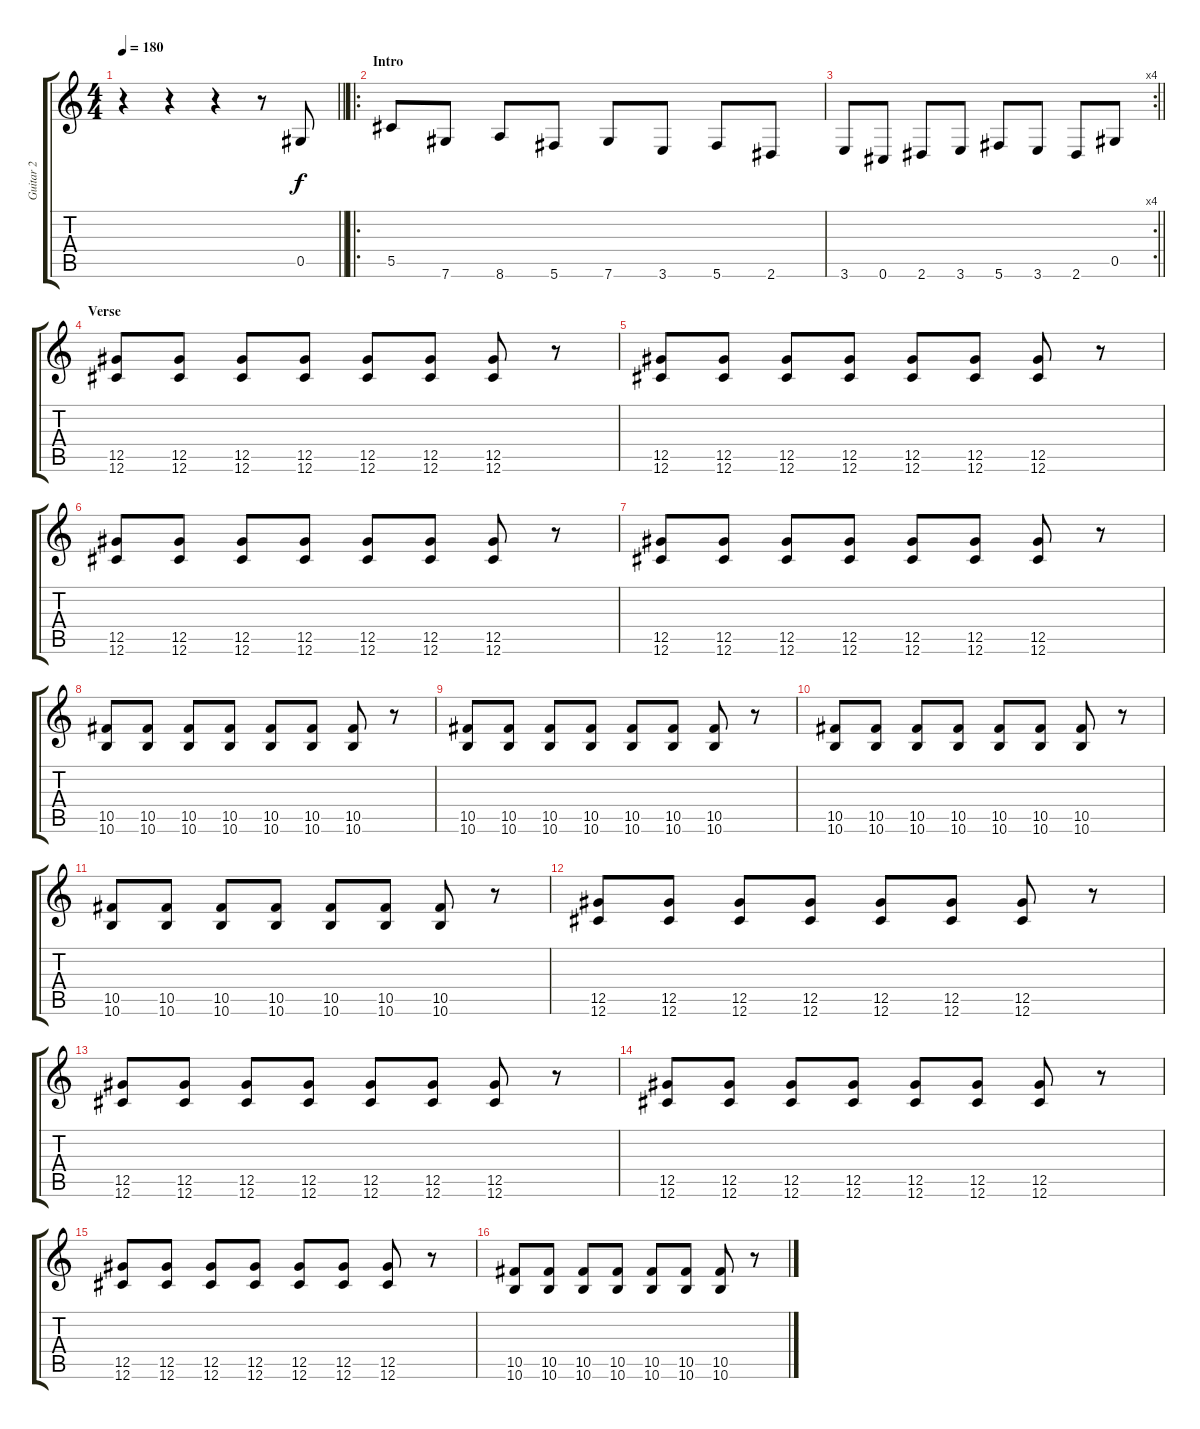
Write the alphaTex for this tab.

\track ("Guitar 2" "Guitar 2") {instrument distortionguitar}
\staff {score tabs}
\tuning (Eb4 Bb3 Gb3 Db3 Ab2 Db2) {hide}
\ts (4 4)
\tempo 180
\clef g2
\barLineRight lightlight
\ks c
r.4{dy f instrument distortionguitar} r.4 r.4 r.8 0.5.8 |
\ro
\section ("" "Intro")
5.5.8 7.6.8 8.6.8 5.6.8 7.6.8 3.6.8 5.6.8 2.6.8 |
\rc 4
\barLineRight lightlight
3.6.8 0.6.8 2.6.8 3.6.8 5.6.8 3.6.8 2.6.8 0.5.8 |
\section ("" "Verse ")
(12.5 12.6).8 (12.5 12.6).8 (12.5 12.6).8 (12.5 12.6).8 (12.5 12.6).8 (12.5 12.6).8 (12.5 12.6).8 r.8 |
(12.5 12.6).8 (12.5 12.6).8 (12.5 12.6).8 (12.5 12.6).8 (12.5 12.6).8 (12.5 12.6).8 (12.5 12.6).8 r.8 |
(12.5 12.6).8 (12.5 12.6).8 (12.5 12.6).8 (12.5 12.6).8 (12.5 12.6).8 (12.5 12.6).8 (12.5 12.6).8 r.8 |
(12.5 12.6).8 (12.5 12.6).8 (12.5 12.6).8 (12.5 12.6).8 (12.5 12.6).8 (12.5 12.6).8 (12.5 12.6).8 r.8 |
(10.5 10.6).8 (10.5 10.6).8 (10.5 10.6).8 (10.5 10.6).8 (10.5 10.6).8 (10.5 10.6).8 (10.5 10.6).8 r.8 |
(10.5 10.6).8 (10.5 10.6).8 (10.5 10.6).8 (10.5 10.6).8 (10.5 10.6).8 (10.5 10.6).8 (10.5 10.6).8 r.8 |
(10.5 10.6).8 (10.5 10.6).8 (10.5 10.6).8 (10.5 10.6).8 (10.5 10.6).8 (10.5 10.6).8 (10.5 10.6).8 r.8 |
(10.5 10.6).8 (10.5 10.6).8 (10.5 10.6).8 (10.5 10.6).8 (10.5 10.6).8 (10.5 10.6).8 (10.5 10.6).8 r.8 |
(12.5 12.6).8 (12.5 12.6).8 (12.5 12.6).8 (12.5 12.6).8 (12.5 12.6).8 (12.5 12.6).8 (12.5 12.6).8 r.8 |
(12.5 12.6).8 (12.5 12.6).8 (12.5 12.6).8 (12.5 12.6).8 (12.5 12.6).8 (12.5 12.6).8 (12.5 12.6).8 r.8 |
(12.5 12.6).8 (12.5 12.6).8 (12.5 12.6).8 (12.5 12.6).8 (12.5 12.6).8 (12.5 12.6).8 (12.5 12.6).8 r.8 |
(12.5 12.6).8 (12.5 12.6).8 (12.5 12.6).8 (12.5 12.6).8 (12.5 12.6).8 (12.5 12.6).8 (12.5 12.6).8 r.8 |
(10.5 10.6).8 (10.5 10.6).8 (10.5 10.6).8 (10.5 10.6).8 (10.5 10.6).8 (10.5 10.6).8 (10.5 10.6).8 r.8
